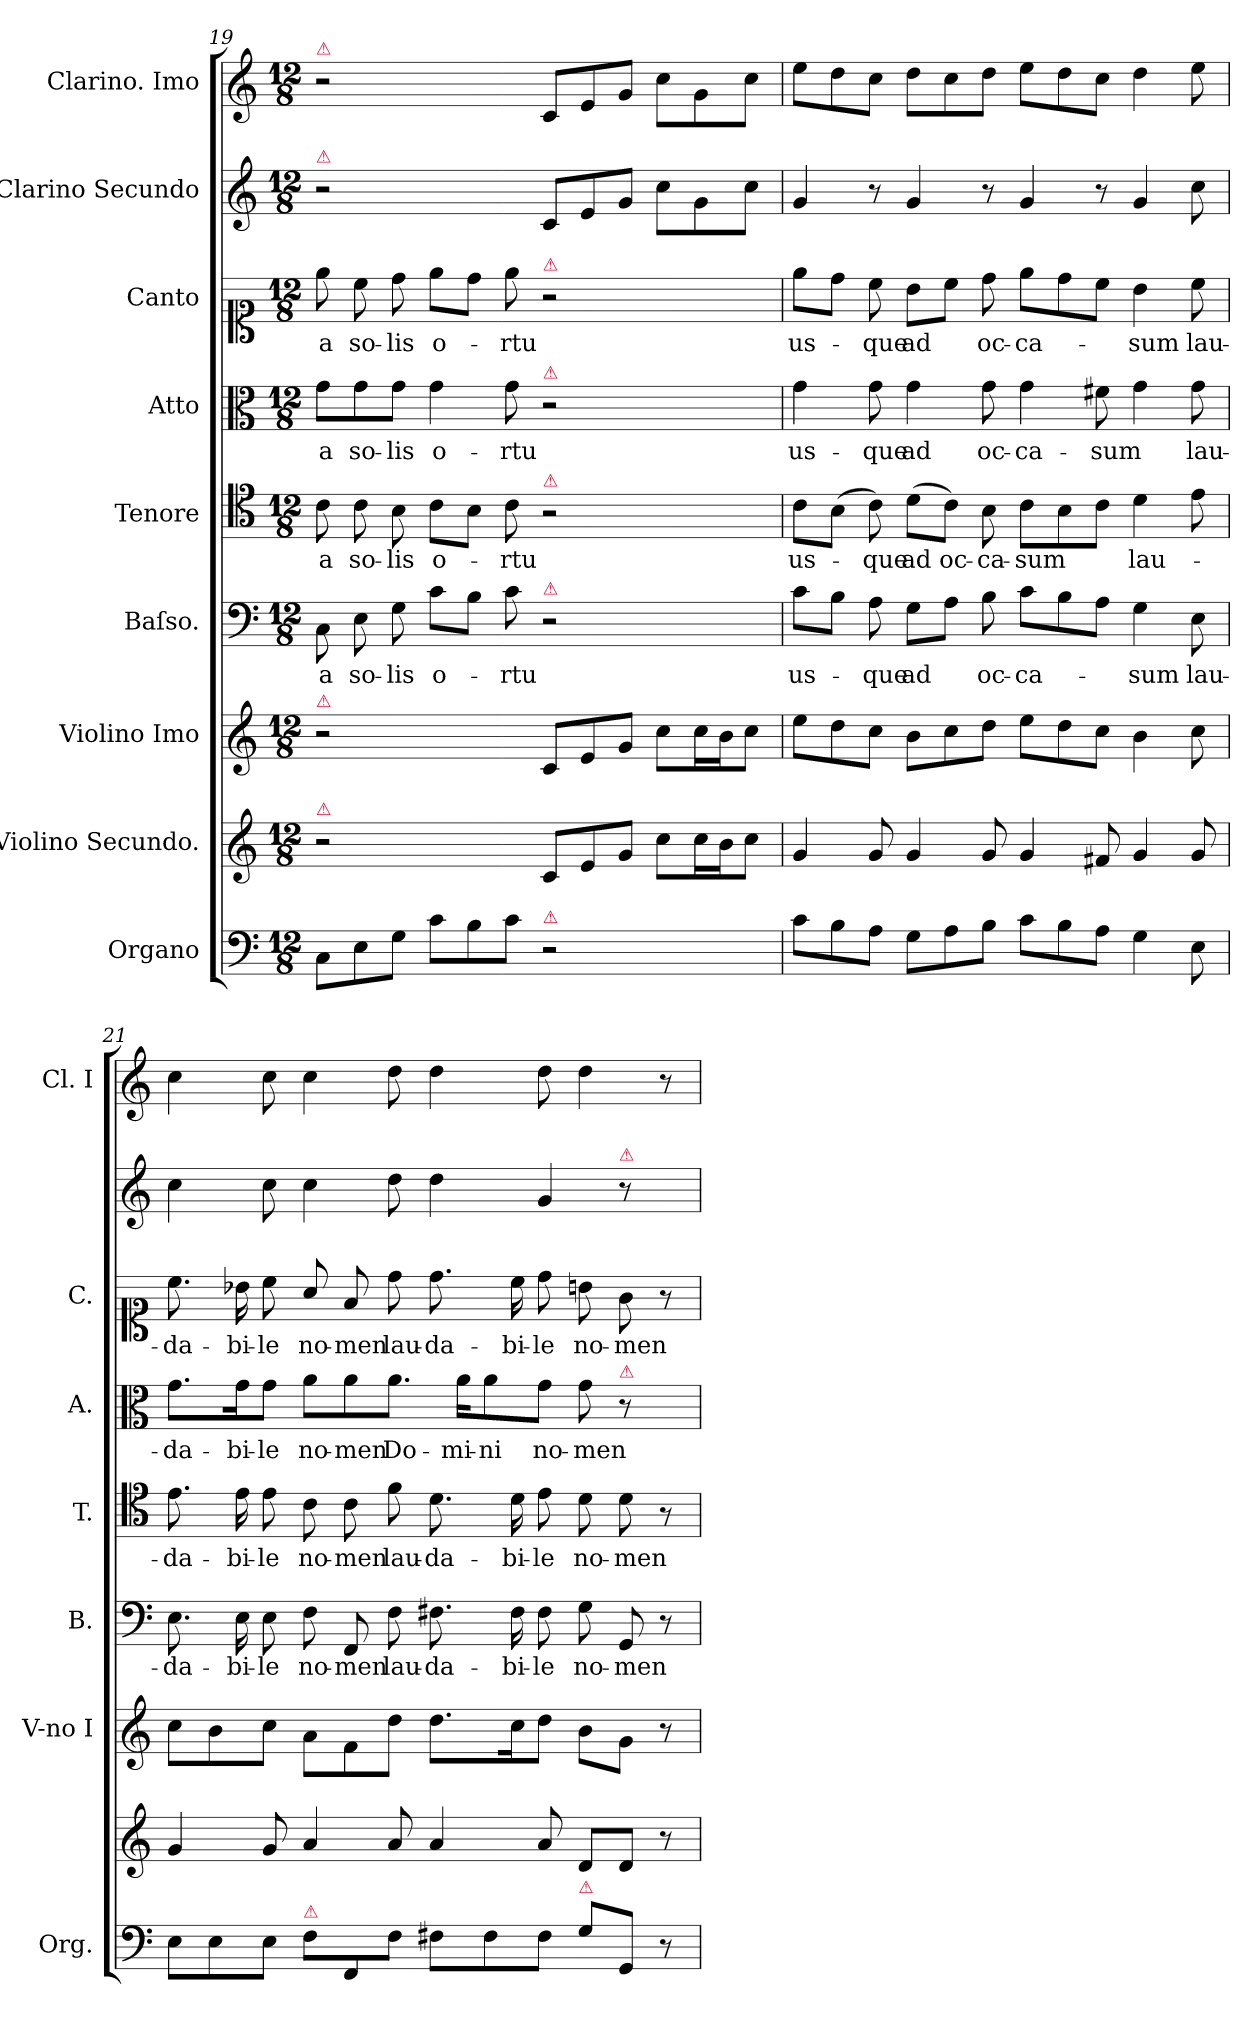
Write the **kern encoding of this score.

**kern	**kern	**kern	**kern	**text	**kern	**text	**kern	**text	**kern	**text	**kern	**kern
*part9	*part8	*part7	*part6	*part6	*part5	*part5	*part4	*part4	*part3	*part3	*part2	*part1
*staff9	*staff8	*staff7	*staff6	*staff6	*staff5	*staff5	*staff4	*staff4	*staff3	*staff3	*staff2	*staff1
*I"Organo	*I"Violino Secundo.	*I"Violino Imo	*I"Baſso.	*	*I"Tenore	*	*I"Atto	*	*I"Canto	*	*I"Clarino Secundo	*I"Clarino. Imo
*I'Org.	*	*I'V-no I	*I'B.	*	*I'T.	*	*I'A.	*	*I'C.	*	*	*I'Cl. I
*clefF4	*clefG2	*clefG2	*clefF4	*	*clefC4	*	*clefC3	*	*clefC1	*	*clefG2	*clefG2
*k[]	*k[]	*k[]	*k[]	*	*k[]	*	*k[]	*	*k[]	*	*k[]	*k[]
*C:	*C:	*C:	*C:	*	*C:	*	*C:	*	*C:	*	*C:	*C:
*M12/8	*M12/8	*M12/8	*M12/8	*	*M12/8	*	*M12/8	*	*M12/8	*	*M12/8	*M12/8
=19	=19	=19	=19	=19	=19	=19	=19	=19	=19	=19	=19	=19
!	!	!	!	!	!	!	!	!	!	!	!	!LO:TX:a:color=crimson:t=⚠
!	!	!	!	!	!	!	!	!	!	!	!LO:TX:a:color=crimson:t=⚠	!
!	!	!LO:TX:a:color=crimson:t=⚠	!	!	!	!	!	!	!	!	!	!
!	!LO:TX:a:color=crimson:t=⚠	!	!	!	!	!	!	!	!	!	!	!
!	!LO:N:vis=2	!LO:N:vis=2	!	!LO:LY:i	!	!LO:LY:i	!	!LO:LY:i	!	!LO:LY:i	!LO:N:vis=2	!LO:N:vis=2
8C\L	2.r	2.r	8C\	a	8c\	a	8g\L	a	8ee\	a	2.r	2.r
!	!	!	!	!LO:LY:i	!	!LO:LY:i	!	!LO:LY:i	!	!LO:LY:i	!	!
8E\	.	.	8E\	so-	8c\	so-	8g\	so-	8cc\	so-	.	.
!	!	!	!	!LO:LY:i	!	!LO:LY:i	!	!LO:LY:i	!	!LO:LY:i	!	!
8G\J	.	.	8G\	-lis	8B\	-lis	8g\J	-lis	8dd\	-lis	.	.
!	!	!	!	!LO:LY:i	!	!LO:LY:i	!	!LO:LY:i	!	!LO:LY:i	!	!
8c\L	.	.	8c\L	o-	8c\L	o-	4g\	o-	8ee\L	o-	.	.
8B\	.	.	8B\J	.	8B\J	.	.	.	8dd\J	.	.	.
!	!	!	!	!LO:LY:i	!	!LO:LY:i	!	!LO:LY:i	!	!LO:LY:i	!	!
8c\J	.	.	8c\	-rtu	8c\	-rtu	8g\	-rtu	8ee\	-rtu	.	.
!	!	!	!	!	!	!	!	!	!LO:TX:a:color=crimson:t=⚠	!	!	!
!	!	!	!	!	!	!	!LO:TX:a:color=crimson:t=⚠	!	!	!	!	!
!	!	!	!	!	!LO:TX:a:color=crimson:t=⚠	!	!	!	!	!	!	!
!	!	!	!LO:TX:a:color=crimson:t=⚠	!	!	!	!	!	!	!	!	!
!LO:TX:a:color=crimson:t=⚠	!	!	!	!	!	!	!	!	!	!	!	!
!LO:N:vis=2	!	!	!LO:N:vis=2	!	!LO:N:vis=2	!	!LO:N:vis=2	!	!LO:N:vis=2	!	!	!
2.r	8c/L	8c/L	2.r	.	2.r	.	2.r	.	2.r	.	8c/L	8c/L
.	8e/	8e/	.	.	.	.	.	.	.	.	8e/	8e/
.	8g/J	8g/J	.	.	.	.	.	.	.	.	8g/J	8g/J
.	8cc\L	8cc\L	.	.	.	.	.	.	.	.	8cc\L	8cc\L
.	16cc\L	16cc\L	.	.	.	.	.	.	.	.	8g\	8g\
.	16b\J	16b\J	.	.	.	.	.	.	.	.	.	.
.	8cc\J	8cc\J	.	.	.	.	.	.	.	.	8cc\J	8cc\J
=20	=20	=20	=20	=20	=20	=20	=20	=20	=20	=20	=20	=20
8c\L	4g/	8ee\L	8c\L	us-	8c\L	us-	4g\	us-	8ee\L	us-	4g/	8ee\L
8B\	.	8dd\	8B\J	.	(>8B\J	.	.	.	8dd\J	.	.	8dd\
8A\J	8g/	8cc\J	8A\	-que	8c\)	-que	8g\	-que	8cc\	-que	8r	8cc\J
8G\L	4g/	8b\L	8G\L	ad	(>8d\L	ad	4g\	ad	8b\L	ad	4g/	8dd\L
8A\	.	8cc\	8A\J	.	8c\J)	oc-	.	.	8cc\J	.	.	8cc\
8B\J	8g/	8dd\J	8B\	oc-	8B\	-ca-	8g\	oc-	8dd\	oc-	8r	8dd\J
8c\L	4g/	8ee\L	8c\L	-ca-	8c\L	-sum	4g\	-ca-	8ee\L	-ca-	4g/	8ee\L
8B\	.	8dd\	8B\	.	8B\	.	.	.	8dd\	.	.	8dd\
8A\J	8f#X/	8cc\J	8A\J	.	8c\J	.	8f#X\	-sum	8cc\J	.	8r	8cc\J
4G\	4g/	4b\	4G\	-sum	4d\	lau-	4g\	.	4b\	-sum	4g/	4dd\
8E\	8g/	8cc\	8E\	lau-	8e\	.	8g\	lau-	8cc\	lau-	8cc\	8ee\
=21	=21	=21	=21	=21	=21	=21	=21	=21	=21	=21	=21	=21
8E\L	4g/	8cc\L	8.E\	-da-	8.e\	-da-	8.g\L	-da-	8.cc\	-da-	4cc\	4cc\
8E\	.	8b\	.	.	.	.	.	.	.	.	.	.
.	.	.	16E\	-bi-	16e\	-bi-	16g\K	-bi-	16b-X\	-bi-	.	.
8E\J	8g/	8cc\J	8E\	-le	8e\	-le	8g\J	-le	8cc\	-le	8cc\	8cc\
!LO:TX:a:color=crimson:t=⚠	!	!	!	!	!	!	!	!	!	!	!	!
8F\L	4a/	8a\L	8F\	no-	8c\	no-	8a\L	no-	8a/	no-	4cc\	4cc\
8FF/	.	8f\	8FF/	-men	8c\	-men	8a\	-men	8f/	-men	.	.
!	!	!	!	!LO:LY:i	!	!LO:LY:i	!	!	!	!LO:LY:i	!	!
8F\J	8a/	8dd\J	8F\	lau-	8f\	lau-	8.a\J	Do-	8dd\	lau-	8dd\	8dd\
!	!	!	!	!LO:LY:i	!	!LO:LY:i	!	!	!	!LO:LY:i	!	!
8F#X\L	4a/	8.dd\L	8.F#X\	-da-	8.d\	-da-	.	.	8.dd\	-da-	4dd\	4dd\
.	.	.	.	.	.	.	16a\KL	-mi-	.	.	.	.
8F#\	.	.	.	.	.	.	8a\	-ni	.	.	.	.
!	!	!	!	!LO:LY:i	!	!LO:LY:i	!	!	!	!LO:LY:i	!	!
.	.	16cc\K	16F#\	-bi-	16d\	-bi-	.	.	16cc\	-bi-	.	.
!	!	!	!	!LO:LY:i	!	!LO:LY:i	!	!	!	!LO:LY:i	!	!
8F#\J	8a/	8dd\J	8F#\	-le	8e\	-le	8g\J	no-	8dd\	-le	4g/	8dd\
!LO:TX:a:color=crimson:t=⚠	!	!	!	!	!	!	!	!	!	!	!	!
!	!	!	!	!LO:LY:i	!	!LO:LY:i	!	!	!	!LO:LY:i	!	!
8G\L	8d/L	8b\L	8G\	no-	8d\	no-	8g\	-men	8bn\	no-	.	4dd\
!	!	!	!	!	!	!	!	!	!	!	!LO:TX:a:color=crimson:t=⚠	!
!	!	!	!	!	!	!	!LO:TX:a:color=crimson:t=⚠	!	!	!	!	!
!	!	!	!	!LO:LY:i	!	!LO:LY:i	!LO:N:vis=8	!	!	!LO:LY:i	!LO:N:vis=8	!
8GG/J	8d/J	8g\J	8GG/	-men	8d\	-men	4r	.	8g\	-men	4r	.
8r	8r	8r	8r	.	8r	.	.	.	8r	.	.	8r
=	=	=	=	=	=	=	=	=	=	=	=	=
*-	*-	*-	*-	*-	*-	*-	*-	*-	*-	*-	*-	*-
